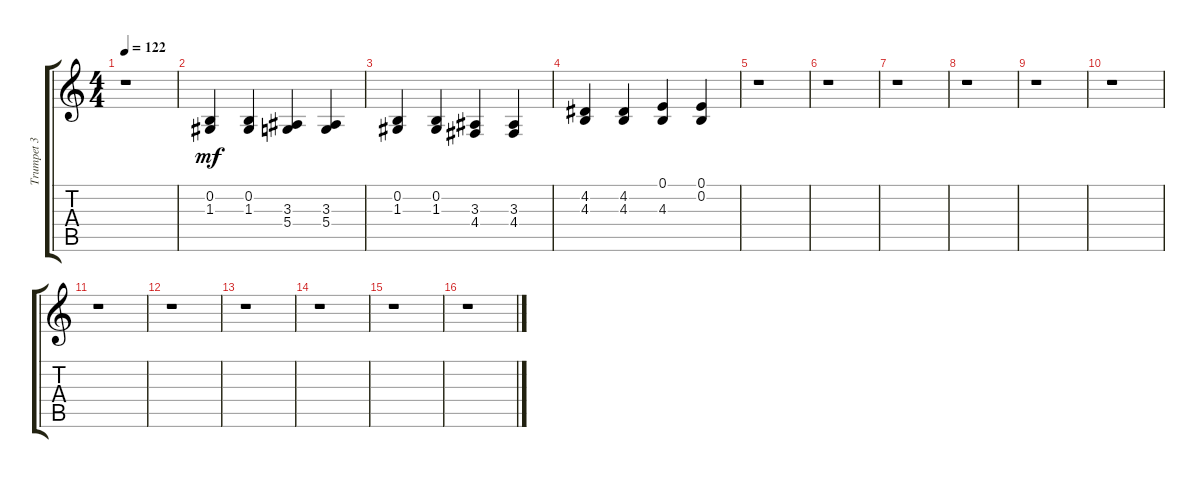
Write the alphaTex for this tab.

\track ("Trumpet 3" "Trumpet 3") {instrument trumpet}
\staff {score tabs}
\tuning (E4 B3 G3 D3 A2 E2) {hide}
\ts (4 4)
\tempo 122
\clef g2
\ks c
r.1{dy mf} |
(0.2 1.3).4 (0.2 1.3).4 (3.3 5.4).4 (3.3 5.4).4 |
(0.2 1.3).4 (0.2 1.3).4 (3.3 4.4).4 (3.3 4.4).4 |
(4.2 4.3).4 (4.2 4.3).4 (0.1 4.3).4 (0.1 0.2).4 |
r.1 |
r.1 |
r.1 |
r.1 |
r.1 |
r.1 |
r.1 |
r.1 |
r.1 |
r.1 |
r.1 |
r.1
